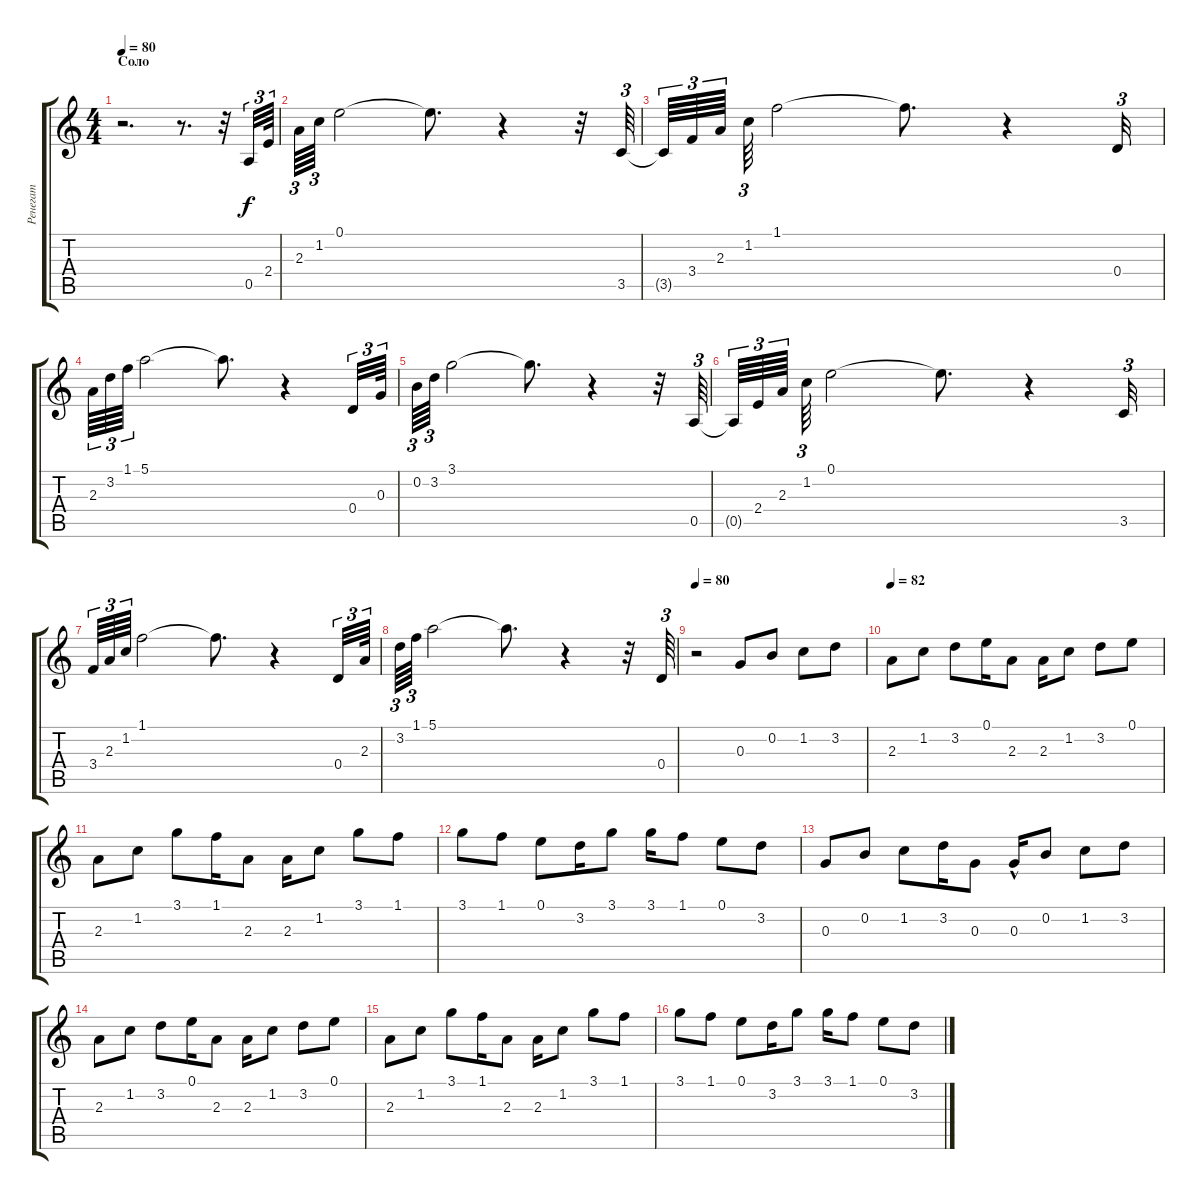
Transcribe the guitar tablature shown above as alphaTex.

\track ("Ренегат" "Ренегат") {instrument distortionguitar}
\staff {score tabs}
\tuning (E4 B3 G3 D3 A2 E2) {hide}
\ts (4 4)
\section ("" "Соло")
\tempo 80
\clef g2
\ks c
r.2{d dy f instrument distortionguitar} r.8{d} r.32 0.5.32{tu (3 2)} 2.4.64{tu (3 2)} |
2.3.64{tu (3 2)} 1.2.64{tu (3 2)} 0.1.2 0.1{t}.8{d} r.4 r.32 3.5.64{tu (3 2)} |
3.5{t}.64{tu (3 2)} 3.4.64{tu (3 2)} 2.3.64{tu (3 2)} 1.2.64{tu (3 2)} 1.1.2 1.1{t}.8{d} r.4 0.4.32{tu (3 2)} |
2.3.64{tu (3 2)} 3.2.64{tu (3 2)} 1.1.64{tu (3 2)} 5.1.2 5.1{t}.8{d} r.4 0.4.32{tu (3 2)} 0.3.64{tu (3 2)} |
0.2.64{tu (3 2)} 3.2.64{tu (3 2)} 3.1.2 3.1{t}.8{d} r.4 r.32 0.5.64{tu (3 2)} |
0.5{t}.64{tu (3 2)} 2.4.64{tu (3 2)} 2.3.64{tu (3 2)} 1.2.64{tu (3 2)} 0.1.2 0.1{t}.8{d} r.4 3.5.32{tu (3 2)} |
3.4.64{tu (3 2)} 2.3.64{tu (3 2)} 1.2.64{tu (3 2)} 1.1.2 1.1{t}.8{d} r.4 0.4.32{tu (3 2)} 2.3.64{tu (3 2)} |
3.2.64{tu (3 2)} 1.1.64{tu (3 2)} 5.1.2 5.1{t}.8{d} r.4 r.32 0.4.64{tu (3 2)} |
\tempo 80
r.2 0.3.8 0.2.8 1.2.8 3.2.8 |
\tempo 82
2.3.8 1.2.8 3.2.8 0.1.16 2.3.8 2.3.16 1.2.8 3.2.8 0.1.8 |
2.3.8 1.2.8 3.1.8 1.1.16 2.3.8 2.3.16 1.2.8 3.1.8 1.1.8 |
3.1.8 1.1.8 0.1.8 3.2.16 3.1.8 3.1.16 1.1.8 0.1.8 3.2.8 |
0.3.8 0.2.8 1.2.8 3.2.16 0.3.8 0.3{hac}.16 0.2.8 1.2.8 3.2.8 |
2.3.8 1.2.8 3.2.8 0.1.16 2.3.8 2.3.16 1.2.8 3.2.8 0.1.8 |
2.3.8 1.2.8 3.1.8 1.1.16 2.3.8 2.3.16 1.2.8 3.1.8 1.1.8 |
3.1.8 1.1.8 0.1.8 3.2.16 3.1.8 3.1.16 1.1.8 0.1.8 3.2.8
